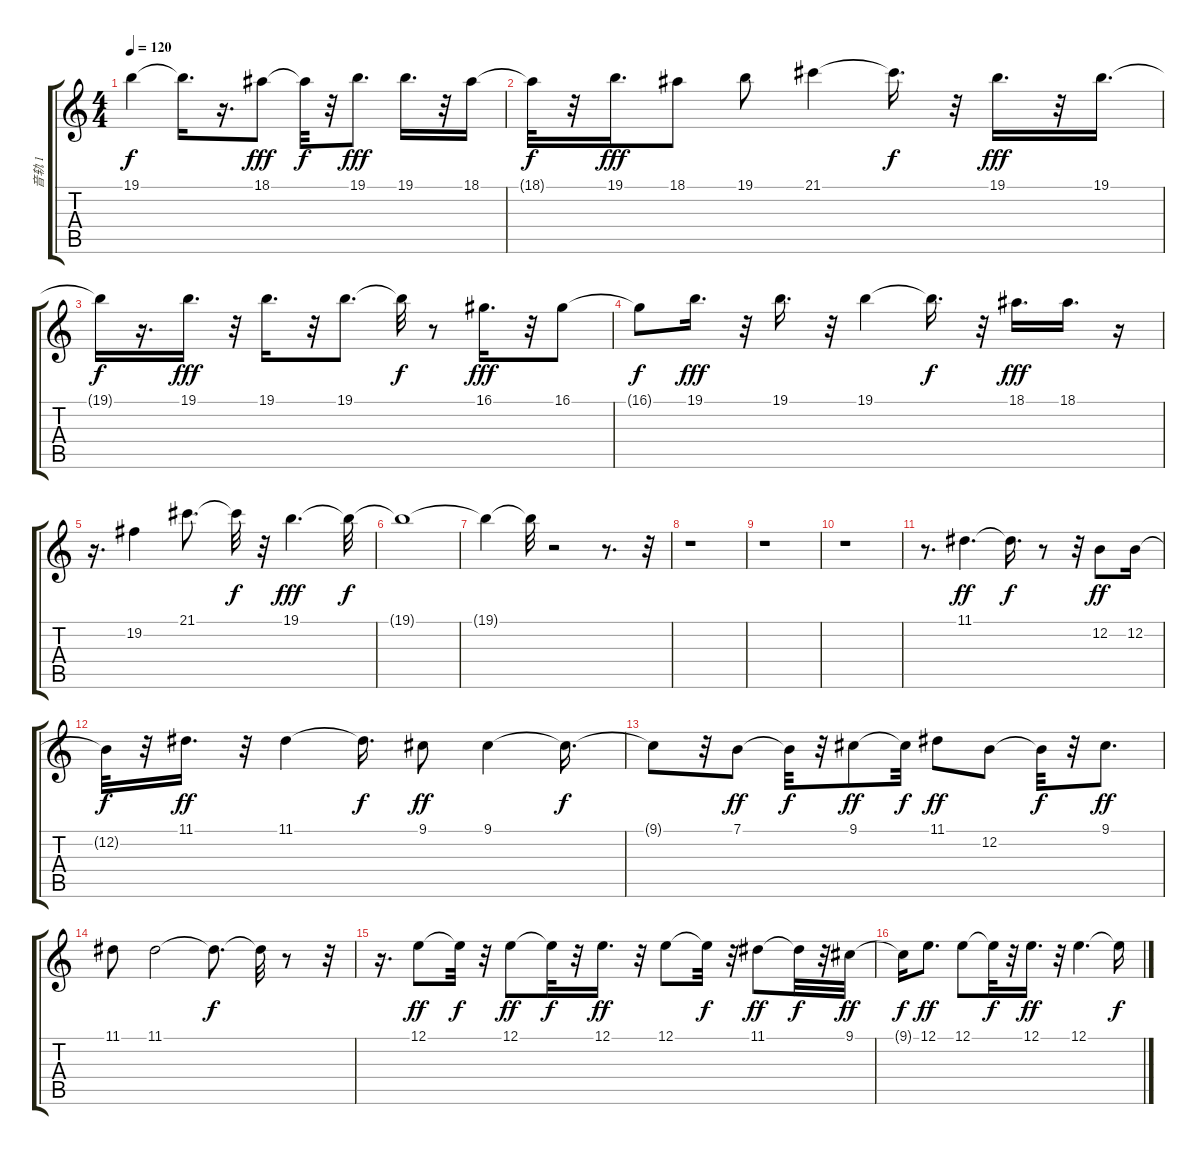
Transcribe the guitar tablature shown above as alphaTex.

\track ("音轨 1" "音轨 1") {instrument flute}
\staff {score tabs}
\tuning (E4 B3 G3 D3 A2 E2) {hide}
\ts (4 4)
\tempo 120
\clef g2
\ks c
19.1{t}.4{dy f} 19.1{t}.16{d} r.16{d} 18.1.8{dy fff} 18.1{t}.32{dy f} r.32 19.1.8{d dy fff} 19.1.16{d} r.32 18.1.16 |
18.1{t}.32{dy f} r.32 19.1.16{d dy fff} 18.1.8 19.1.8 21.1.4 21.1{t}.16{d dy f} r.32 19.1.16{d dy fff} r.32 19.1.16{d} |
19.1{t}.16{dy f} r.16{d} 19.1.16{d dy fff} r.32 19.1.16{d} r.32 19.1.8{d} 19.1{t}.32{dy f} r.8 16.1.16{d dy fff} r.32 16.1.8 |
16.1{t}.8{dy f} 19.1.16{d dy fff} r.32 19.1.16{d} r.32 19.1.4 19.1{t}.16{d dy f} r.32 18.1.16{d dy fff} 18.1.16{d} r.16 |
r.16{d} 19.2.4 21.1.8{d} 21.1{t}.32{dy f} r.32 19.1.4{d dy fff} 19.1{t}.32{dy f} |
19.1{t}.1 |
19.1{t}.4 19.1{t}.32 r.2 r.8{d} r.32 |
r.1 |
r.1 |
r.1 |
r.8{d} 11.1.4{d dy ff} 11.1{t}.16{d dy f} r.8 r.32 12.2.8{dy ff} 12.2.16 |
12.2{t}.32{dy f} r.32 11.1.16{d dy ff} r.32 11.1.4 11.1{t}.16{d dy f} 9.1.8{dy ff} 9.1.4 9.1{t}.16{d dy f} |
9.1{t}.8 r.32 7.1.8{dy ff} 7.1{t}.32{dy f} r.32 9.1.8{dy ff} 9.1{t}.32{dy f} 11.1.8{dy ff} 12.2.8 12.2{t}.32{dy f} r.32 9.1.8{d dy ff} |
11.1.8 11.1.2 11.1{t}.8{d dy f} 11.1{t}.32 r.8 r.32 |
r.16{d} 12.1.8{dy ff} 12.1{t}.32{dy f} r.32 12.1.8{dy ff} 12.1{t}.32{dy f} r.32 12.1.16{d dy ff} r.32 12.1.8 12.1{t}.32{dy f} r.32 11.1.8{dy ff} 11.1{t}.32{dy f} r.32 9.1.32{dy ff} |
9.1{t}.16{dy f} 12.1.8{d dy ff} 12.1.8 12.1{t}.32{dy f} r.32 12.1.16{d dy ff} r.32 12.1.4{d} 12.1{t}.16{dy f}
